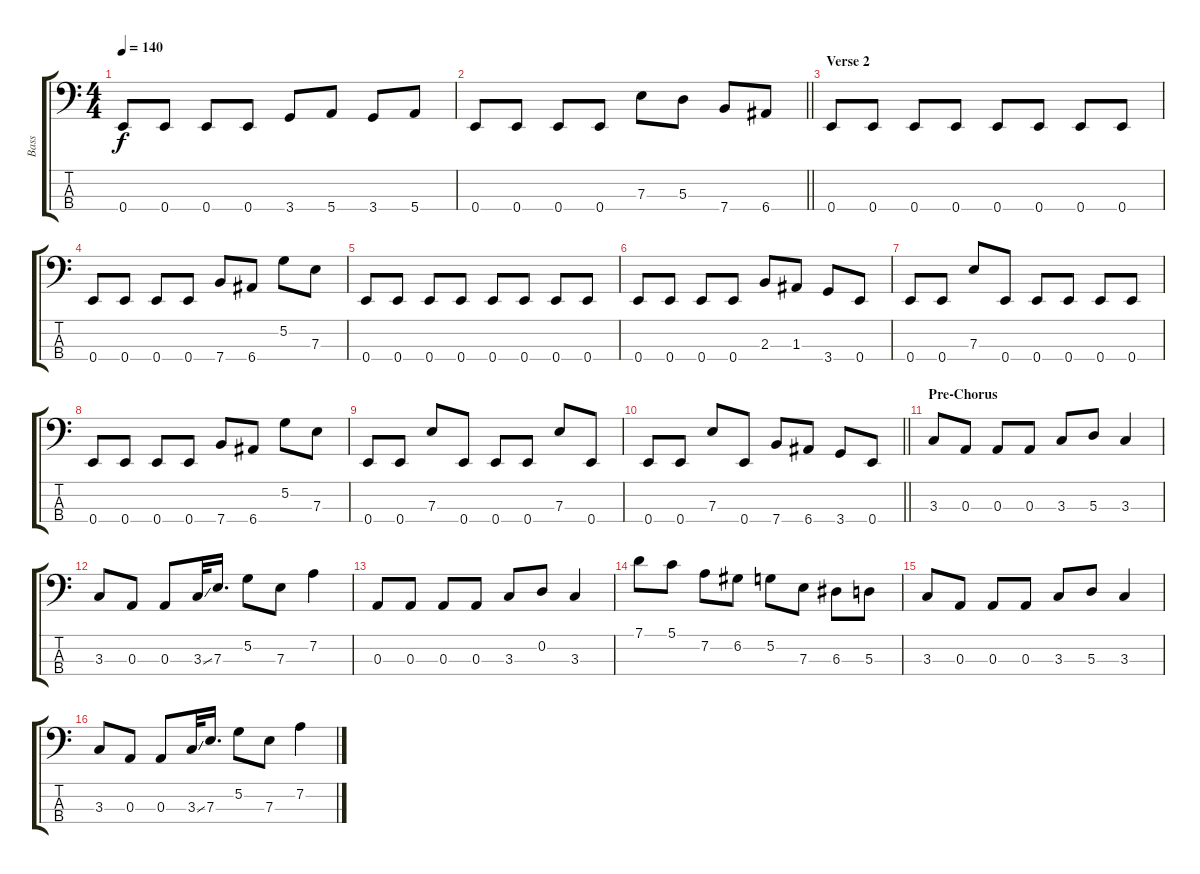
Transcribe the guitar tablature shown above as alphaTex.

\track ("Bass" "Bass") {instrument electricbassfinger}
\staff {score tabs}
\tuning (G2 D2 A1 E1) {hide}
\ts (4 4)
\tempo 140
\clef f4
\ks c
0.4.8{dy f} 0.4.8 0.4.8 0.4.8 3.4.8 5.4.8 3.4.8 5.4.8 |
\barLineRight lightlight
0.4.8 0.4.8 0.4.8 0.4.8 7.3.8 5.3.8 7.4.8 6.4.8 |
\section ("" "Verse 2")
0.4.8 0.4.8 0.4.8 0.4.8 0.4.8 0.4.8 0.4.8 0.4.8 |
0.4.8 0.4.8 0.4.8 0.4.8 7.4.8 6.4.8 5.2.8 7.3.8 |
0.4.8 0.4.8 0.4.8 0.4.8 0.4.8 0.4.8 0.4.8 0.4.8 |
0.4.8 0.4.8 0.4.8 0.4.8 2.3.8 1.3.8 3.4.8 0.4.8 |
0.4.8 0.4.8 7.3.8 0.4.8 0.4.8 0.4.8 0.4.8 0.4.8 |
0.4.8 0.4.8 0.4.8 0.4.8 7.4.8 6.4.8 5.2.8 7.3.8 |
0.4.8 0.4.8 7.3.8 0.4.8 0.4.8 0.4.8 7.3.8 0.4.8 |
\barLineRight lightlight
0.4.8 0.4.8 7.3.8 0.4.8 7.4.8 6.4.8 3.4.8 0.4.8 |
\section ("" "Pre-Chorus")
3.3.8 0.3.8 0.3.8 0.3.8 3.3.8 5.3.8 3.3.4 |
3.3.8 0.3.8 0.3.8 3.3{ss}.32 7.3.16{d} 5.2.8 7.3.8 7.2.4 |
0.3.8 0.3.8 0.3.8 0.3.8 3.3.8 0.2.8 3.3.4 |
7.1.8 5.1.8 7.2.8 6.2.8 5.2.8 7.3.8 6.3.8 5.3.8 |
3.3.8 0.3.8 0.3.8 0.3.8 3.3.8 5.3.8 3.3.4 |
3.3.8 0.3.8 0.3.8 3.3{ss}.32 7.3.16{d} 5.2.8 7.3.8 7.2.4
